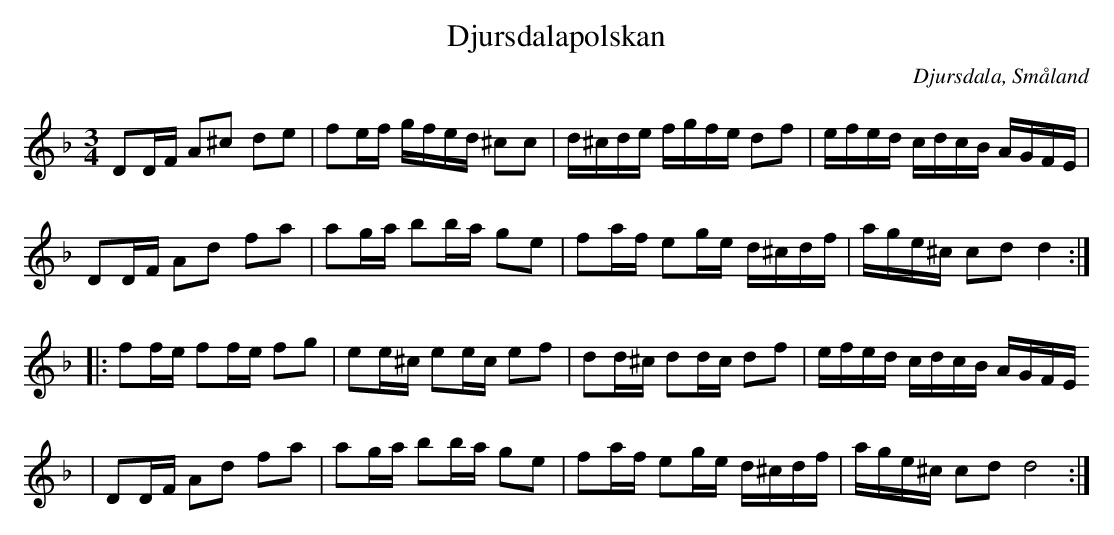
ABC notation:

X:1
T:Djursdalapolskan
O:Djursdala, Småland
M:3/4
L:1/8
K:Dm
DD/2F/2 A^c de |fe/2f/2 g/2f/2e/2d/2 ^cc| d/2^c/2d/2e/2 f/2g/2f/2e/2 df|e/2f/2e/2d/2 c/2d/2c/2B/2 A/2G/2F/2E/2|
DD/2F/2 Ad fa| ag/a/ bb/2a/2 ge|fa/2f/2 eg/2e/2 d/2^c/2d/2f/2|a/2g/2e/2^c/2 cd d2:|
|:ff/2e/2 ff/2e/2 fg|ee/2^c/2 ee/2c/2 ef| dd/2^c/2 dd/2c/2 df|e/2f/2e/2d/2 c/2d/2c/2B/2 A/2G/2F/2E/2
|DD/2F/2 Ad fa|ag/2a/2 bb/2a/2 ge| fa/2f/2 eg/2e/2 d/2^c/2d/2f/2|a/2g/2e/2^c/2 cd d4:|
